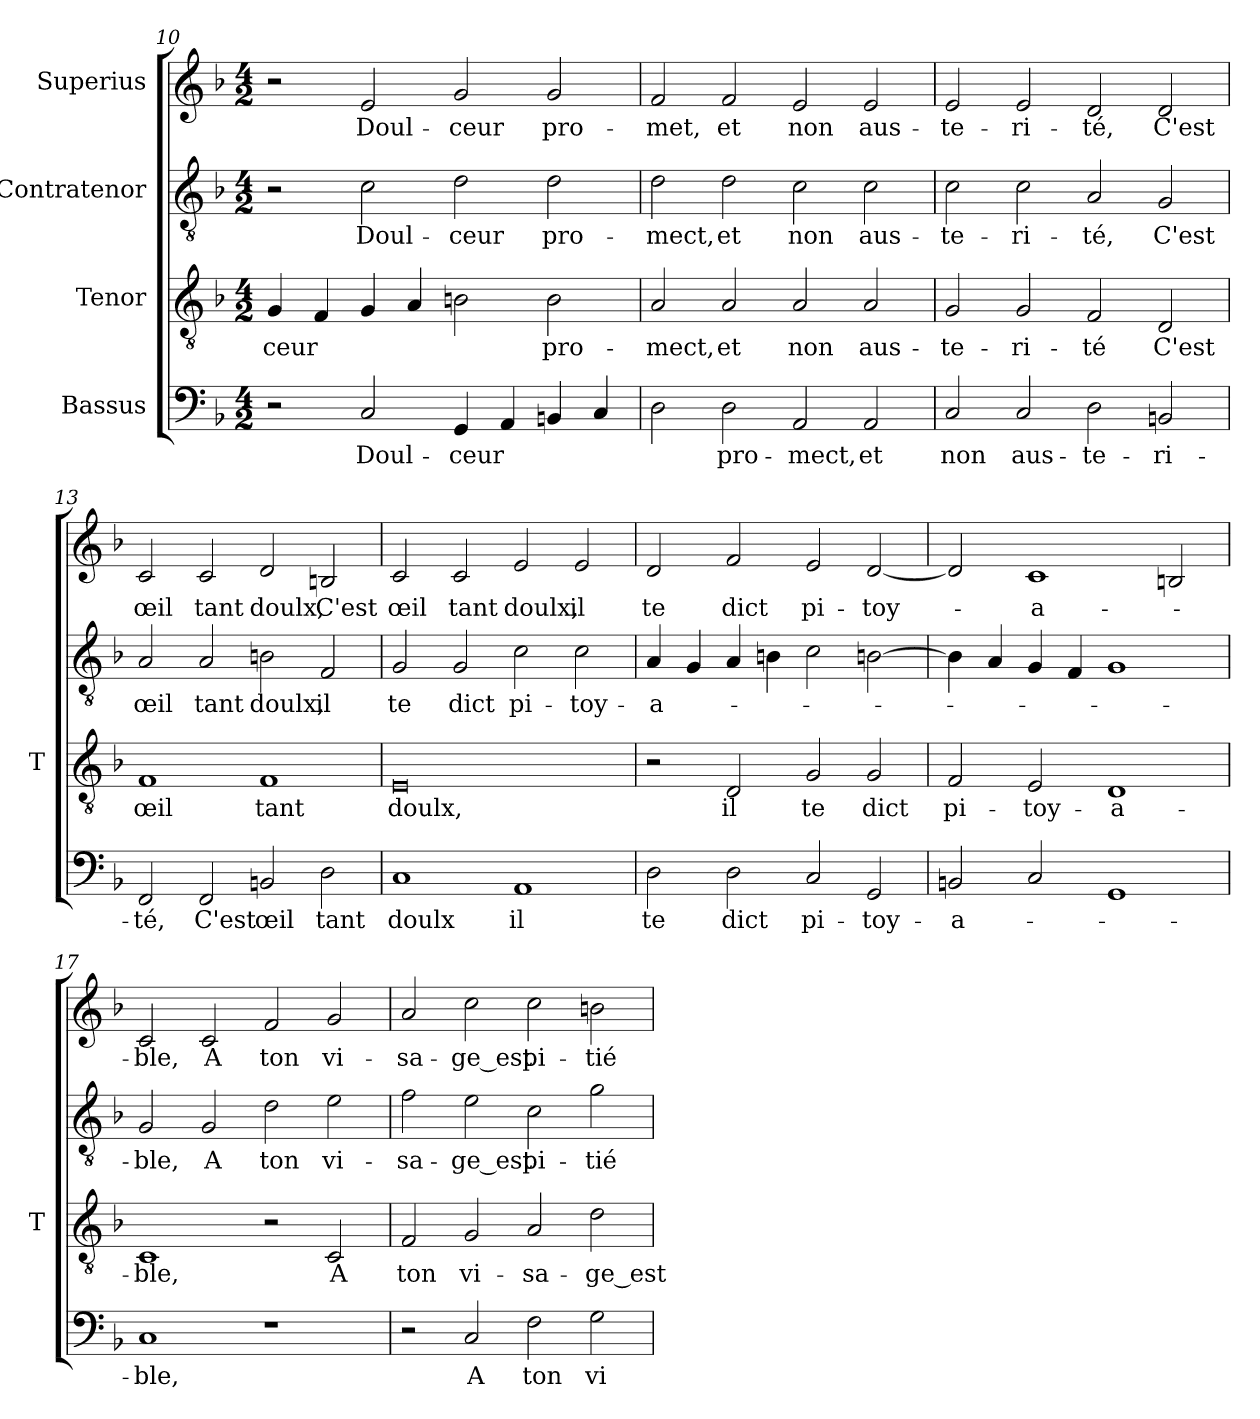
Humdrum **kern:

**kern	**text	**kern	**text	**kern	**text	**kern	**text
*part4	*part4	*part3	*part3	*part2	*part2	*part1	*part1
*staff4	*staff4	*staff3	*staff3	*staff2	*staff2	*staff1	*staff1
*I"Bassus	*	*I"Tenor	*	*I"Contratenor	*	*I"Superius	*
*	*	*I'T	*	*	*	*	*
*clefF4	*	*clefGv2	*	*clefGv2	*	*clefG2	*
*k[b-]	*	*k[b-]	*	*k[b-]	*	*k[b-]	*
*M4/2	*	*M4/2	*	*M4/2	*	*M4/2	*
=10	=10	=10	=10	=10	=10	=10	=10
2r	.	4G	-ceur	2r	.	2r	.
.	.	4F	.	.	.	.	.
2C	Doul-	4G	.	2c	Doul-	2e	Doul-
.	.	4A	.	.	.	.	.
4GG	-ceur	2Bn	.	2d	-ceur	2g	-ceur
4AA	.	.	.	.	.	.	.
4BBn	.	2B	pro-	2d	pro-	2g	pro-
4C	.	.	.	.	.	.	.
=11	=11	=11	=11	=11	=11	=11	=11
2D	.	2A	-mect,	2d	-mect,	2f	-met,
2D	pro-	2A	-et	2d	-et	2f	-et
2AA	-mect,	2A	-non	2c	-non	2e	-non
2AA	-et	2A	aus-	2c	aus-	2e	aus-
=12	=12	=12	=12	=12	=12	=12	=12
2C	-non	2G	te-	2c	te-	2e	te-
2C	aus-	2G	ri-	2c	ri-	2e	ri-
2D	te-	2F	-té	2A	-té,	2d	-té,
2BBn	ri-	2D	-C'est	2G	-C'est	2d	-C'est
=13	=13	=13	=13	=13	=13	=13	=13
2FF	-té,	1F	-œil	2A	-œil	2c	-œil
2FF	-C'est	.	.	2A	-tant	2c	-tant
2BBn	-œil	1F	-tant	2Bn	-doulx,	2d	-doulx,
2D	-tant	.	.	2F	-il	2B	-C'est
=14	=14	=14	=14	=14	=14	=14	=14
1C	-doulx	0E	-doulx,	2G	-te	2c	-œil
.	.	.	.	2G	-dict	2c	-tant
1AA	-il	.	.	2c	pi-	2e	-doulx,
.	.	.	.	2c	toy-	2e	-il
=15	=15	=15	=15	=15	=15	=15	=15
2D	-te	2r	.	4A	a-	2d	-te
.	.	.	.	4G	.	.	.
2D	-dict	2D	-il	4A	.	2f	-dict
.	.	.	.	4Bn	.	.	.
2C	pi-	2G	-te	2c	.	2e	pi-
2GG	toy-	2G	-dict	[2Bn	.	[2d	toy-
=16	=16	=16	=16	=16	=16	=16	=16
2BBn	a-	2F	pi-	4B]	.	2d]	.
.	.	.	.	4A	.	.	.
2C	.	2E	toy-	4G	.	1c	a-
.	.	.	.	4F	.	.	.
1GG	.	1D	a-	1G	.	.	.
.	.	.	.	.	.	2Bn	.
=17	=17	=17	=17	=17	=17	=17	=17
1C	-ble,	1C	-ble,	2G	-ble,	2c	-ble,
.	.	.	.	2G	-A	2c	-A
1r	.	2r	.	2d	-ton	2f	-ton
.	.	2C	-A	2e	vi-	2g	vi-
=18	=18	=18	=18	=18	=18	=18	=18
2r	.	2F	-ton	2f	sa-	2a	sa-
2C	-A	2G	vi-	2e	-ge_est	2cc	-ge_est
2F	-ton	2A	sa-	2c	pi-	2cc	pi-
2G	vi-	2d	-ge_est	2g	-tié	2b	-tié
=	=	=	=	=	=	=	=
*-	*-	*-	*-	*-	*-	*-	*-
